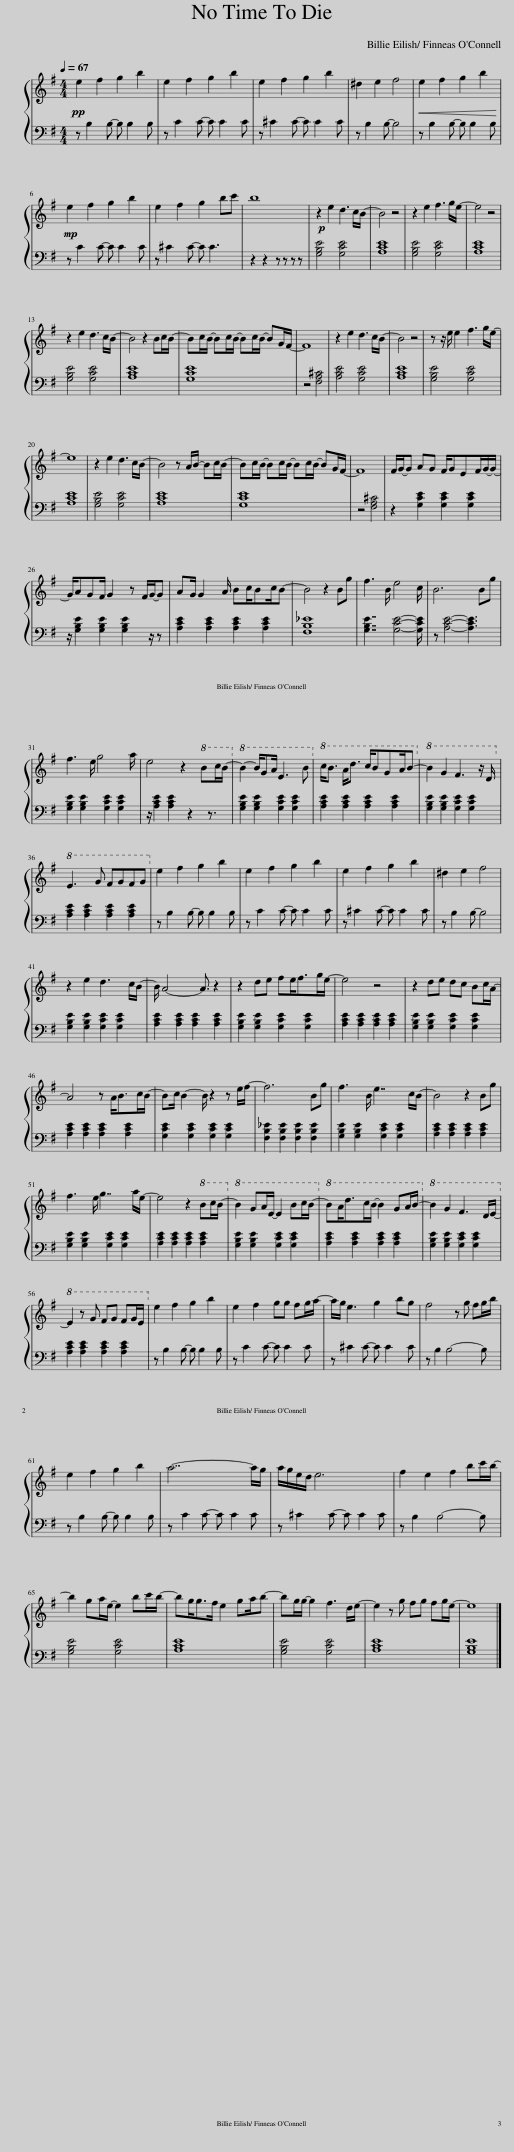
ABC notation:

X:1
%%score { 1 | 2 }
L:1/8
Q:1/4=67
M:4/4
I:linebreak $
K:G
V:1 treble
V:2 bass
V:1
!pp! e2 f2 g2 b2 | e2 f2 g2 b2 | e2 f2 g2 b2 | ^d2 e2 f4 |!<(! e2 f2 g2 b2!<)! |$ %5
!mp! e2 f2 g2 b2 | e2 f2 g2 bc' | b8 |!p! z2 e2 d3 c/B/- | B4 z4 | %10
 z2 e2 f3 g/e/- | e4 z4 |$ z2 e2 d3 c/B/- | B4 z2 Bc/B/- | Bc/B/- Bc/B/- Bc/B/- BG/F/- | %15
 F8 | z2 e2 d3 c/B/- | B4 z4 | z z/ e/ e2 f3 g/e/- |$ e8 | %20
 z2 e2 d3 c/B/- | B4 z A/B/- Bc/B/- | Bc/B/- Bc/B/- Bc/B/- BG/F/- | F8 | F/G/-G AG F/GEF/G/-G/- |$ %25
 G/AGF/ G2 z F/G/-G | AG/ G2 A/ Bc/Bc/B- | B4 z2 Bg | f3 B/ e4 c/ | B6 Bg |$ %30
 f3 e/ g4 a/ | e4 z2!8va(! bc'/b/-!8va)! |!8va(! b2- b/ga/ e3 b!8va)! |!8va(! c'<b a<d' c'/bga/b-!8va)! |!8va(! b2 g2 f3 z/ d/!8va)! |$ %35
!8va(! e3 g fgfg!8va)! | e2 f2 g2 b2 | e2 f2 g2 b2 | e2 f2 g2 b2 | ^d2 e2 f4 |$ %40
 z2 e2 d3 c/B/- | B/ A4- A3/2 z2 | z2 de fe<fg/e/- | e4 z4 | z2 de dc Bc/A/- |$ %45
 A4 z A<Bc/B/- | Bc/ B2- B/ z2 z e/f/- | f6 Bg | f3 B/ e7/2 c/B/- | B4 z2 Bg |$ %50
 f3 e/ g7/2 a/e/- | e4 z2!8va(! bc'/b/-!8va)! |!8va(! b2 ga/e/- e2 bc'/b/-!8va)! |!8va(! ba<d'c'/b/- b2 ga/b/-!8va)! |!8va(! b2 g2 f3 d/e/-!8va)! |$ %55
!8va(! e2 z g fg fg/e/!8va)! | e2 f2 g2 b2 | e2 f2 gg fg/a/- | a/g/ e3 g2 bg | f4 z g fg/b/ |$ %60
 e2 f2 g2 b2 | a7- a/g/ | a/g/e/d/ e6 | f2 e2 f2 bc'/b/- |$ b2 ga/e/- e2 bc'/b/- | %65
 bg<gf/ e2 ga/b- | bg/g/- g2 f3 d/e/- | e2 z g fg fg/e/- | e8 |] %69
V:2
 z B,2 B,- B, B,2 B, | z C2 C- C C2 C | z ^C2 C- C C2 C | z B,2 B,- B,4 | z B,2 B,- B, B,2 B, |$ %5
 z C2 C- C C2 C | z ^C2 C- C C3 | z2 z2 z z z z | [G,B,E]4 [G,CE]4 | [A,CE]8 | %10
 [G,B,E]4 [G,CE]4 | [A,CE]8 |$ [G,B,E]4 [G,CE]4 | [A,CE]8 | [G,CE]8 | %15
 z4 [F,A,^C]4 | [A,CE]4 [G,CE]4 | [A,CE]8 | [G,B,E]4 [G,CE]4 |$ [A,CE]8 | %20
 [G,B,E]4 [G,CE]4 | [A,CE]8 | [G,CE]8 | z4 [F,A,^C]4 | z2 [G,CE]2 [G,CE]2 [G,CE]2 |$ %25
 z/ [G,B,E]2 [G,B,E]2 [G,B,E]2 z/ z | [A,CE]2 [A,CE]2 [A,CE]2 [A,CE]2 | [F,B,_E]8 | [G,B,E]7/2 [G,CE]4- [G,CE]/ | z [A,CE]4- [A,CE]3 |$ %30
 [G,B,E]2 [G,B,E]2 [G,CE]2 [G,CE]2 | z/ [A,CE]2 [A,CE]2 z2 z3/2 | [G,B,E]2 [G,B,E]2 [G,CE]2 [G,CE]2 | [A,CE]2 [A,CE]2 [A,CE]2 [A,CE]2 | [G,B,E]2 [G,B,E]2 [G,CE]2 [G,CE]2 |$ %35
 [A,CE]2 [A,CE]2 [A,CE]2 [A,CE]2 | z B,2 B,- B, B,2 B, | z C2 C- C C2 C | z ^C2 C- C C2 C | z B,2 B,- B,4 |$ %40
 [G,B,E]2 [G,B,E]2 [G,CE]2 [G,CE]2 | [A,CE]2 [A,CE]2 [A,CE]2 [A,CE]2 | [G,B,E]2 [G,B,E]2 [G,CE]2 [G,CE]2 | [A,CE]2 [A,CE]2 [A,CE]2 [A,CE]2 | [G,B,E]2 [G,B,E]2 [G,CE]2 [G,CE]2 |$ %45
 [A,CE]2 [A,CE]2 [A,CE]2 [A,CE]2 | [G,CE]2 [G,CE]2 [G,CE]2 [G,CE]2 | [F,B,_E]2 [F,B,E]2 [F,B,E]2 [F,B,E]2 | [G,B,E]2 [G,B,E]2 [G,CE]2 [G,CE]2 | [A,CE]2 [A,CE]2 [A,CE]2 [A,CE]2 |$ %50
 [G,B,E]2 [G,B,E]2 [G,CE]2 [G,CE]2 | [A,CE]2 [A,CE]2 [A,CE]2 [A,CE]2 | [G,B,E]2 [G,B,E]2 [G,CE]2 [G,CE]2 | [A,CE]2 [A,CE]2 [A,CE]2 [A,CE]2 | [G,B,E]2 [G,B,E]2 [G,CE]2 [G,CE]2 |$ %55
 [A,CE]2 [A,CE]2 [A,CE]2 [A,CE]2 | z B,2 B,- B, B,2 B, | z C2 C- C C2 C | z ^C2 C- C C2 C | z B,2 B,4- B, |$ %60
 z B,2 B,- B, B,2 B, | z C2 C- C C2 C | z ^C2 C- C C2 C | z B,2 B,4- B, |$ [G,B,E]4 [G,CE]4 | %65
 [A,CE]8 | [G,B,E]4 [G,CE]4 | [A,CE]8 | [G,B,E]8 |] %69
